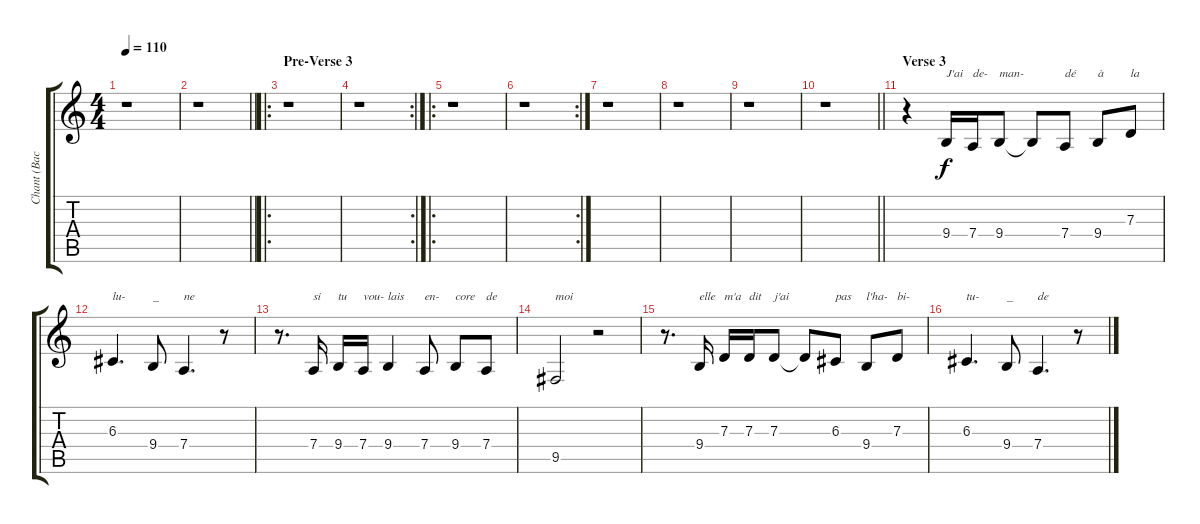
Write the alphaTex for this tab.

\track ("Chant (Background)" "Chant (Bac") {instrument fx7echoes}
\staff {score tabs}
\tuning (E4 B3 G3 D3 A2 E2) {hide}
\ts (4 4)
\tempo 110
\clef g2
\ks c
r.1{dy f} |
\barLineRight lightlight
r.1 |
\ro
\section ("" "Pre-Verse 3")
r.1 |
\rc 2
r.1 |
\ro
r.1 |
\rc 2
r.1 |
r.1 |
r.1 |
r.1 |
\barLineRight lightlight
r.1 |
\section ("" "Verse 3")
r.4 9.4.16{txt "J'ai"} 7.4.16{txt "de-"} 9.4.8{txt "man-"} 9.4{t}.8 7.4.8{txt "dé"} 9.4.8{txt "à"} 7.3.8{txt "la"} |
6.3.4{d txt "lu-"} 9.4.8{txt "_"} 7.4.4{d txt "ne"} r.8 |
r.8{d} 7.4.16{txt "si"} 9.4.16{txt "tu"} 7.4.16{txt "vou-"} 9.4.4{txt "lais"} 7.4.8{txt "en-"} 9.4.8{txt "core"} 7.4.8{txt "de"} |
9.5.2{txt "moi"} r.2 |
r.8{d} 9.4.16{txt "elle"} 7.3.16{txt "m'a"} 7.3.16{txt "dit"} 7.3.8{txt "j'ai"} 7.3{t}.8 6.3.8{txt "pas"} 9.4.8{txt "l'ha-"} 7.3.8{txt "bi-"} |
6.3.4{d txt "tu-"} 9.4.8{txt "_"} 7.4.4{d txt "de"} r.8
